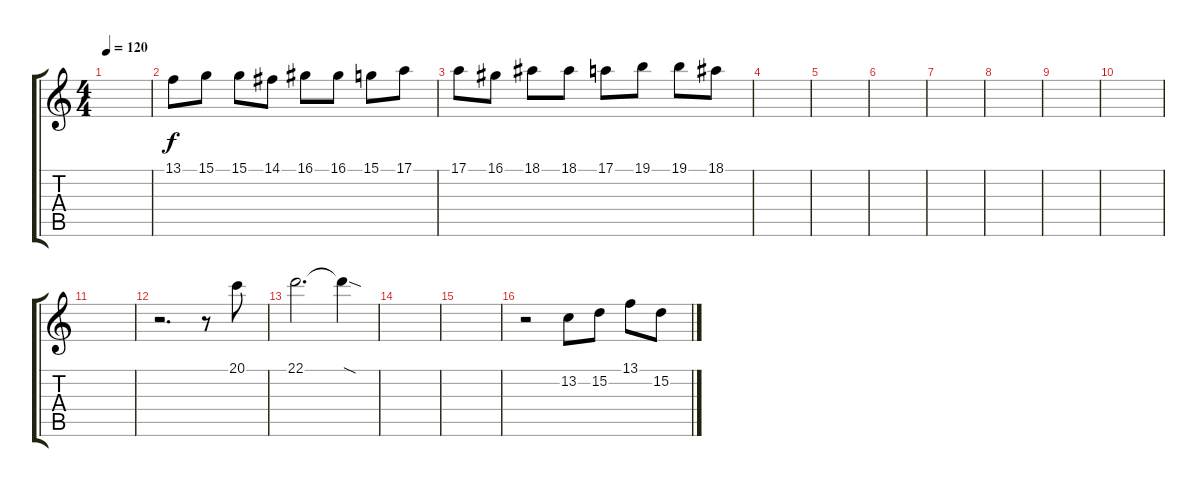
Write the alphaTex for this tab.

\track "" {instrument brasssection}
\staff {score tabs}
\tuning (E4 B3 G3 D3 A2 E2) {hide}
\ts (4 4)
\tempo 120
\clef g2
\ks c
|
13.1.8 15.1.8 15.1.8 14.1.8 16.1.8 16.1.8 15.1.8 17.1.8 |
17.1.8 16.1.8 18.1.8 18.1.8 17.1.8 19.1.8 19.1.8 18.1.8 |
|
|
|
|
|
|
|
|
r.2{d} r.8 20.1.8 |
22.1.2{d} 22.1{sod t}.4 |
|
|
r.2 13.2.8 15.2.8 13.1.8 15.2.8
